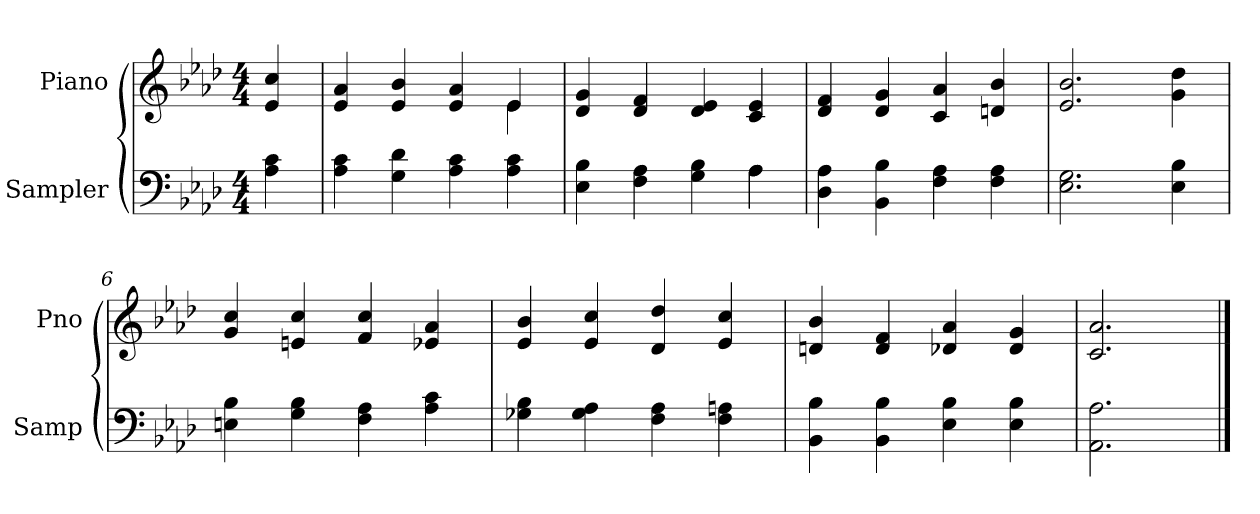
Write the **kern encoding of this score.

**kern	**kern
*part2	*part1
*staff2	*staff1
*I"Sampler	*I"Piano
*I'Samp	*I'Pno
*clefF4	*clefG2
*k[b-e-a-d-]	*k[b-e-a-d-]
*A-:	*A-:
*M4/4	*M4/4
=1	=1
4A- 4c	4e- 4cc
=2	=2
*	*^
4A- 4c	4e- 4a-	2.ryy
4G 4d-	4e- 4b-	.
4A- 4c	4e- 4a-	.
4A- 4c	4e-/	4e-
*	*v	*v
=3	=3
*^	*
4E- 4B-	2.ryy	4d- 4g
4F 4A-	.	4d- 4f
4G 4B-	.	4d- 4e-
4A-\	4A-	4c 4e-
*v	*v	*
=4	=4
4D- 4A-	4d- 4f
4BB- 4B-	4d- 4g
4F 4A-	4c 4a-
4F 4A-	4dn 4b-
=5	=5
2.E- 2.G	2.e- 2.b-
4E- 4B-	4g 4dd-
=6	=6
4En 4B-	4g 4cc
4G 4B-	4en 4cc
4F 4A-	4f 4cc
4A- 4c	4e-X 4a-
=7	=7
4G-X 4B-	4e- 4b-
4G- 4A-	4e- 4cc
4F 4A-	4d- 4dd-
4F 4An	4e- 4cc
=8	=8
4BB- 4B-	4dn 4b-
4BB- 4B-	4d 4f
4E- 4B-	4d-X 4a-
4E- 4B-	4d- 4g
=9	=9
2.AA- 2.A-	2.c 2.a-
==	==
*-	*-
